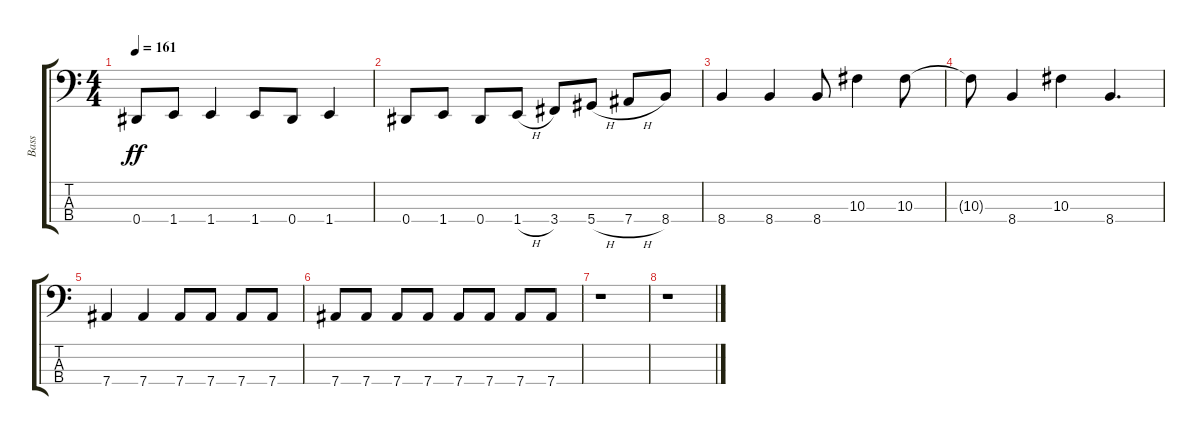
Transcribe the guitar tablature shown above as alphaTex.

\track ("Bass" "Bass") {instrument electricbassfinger}
\staff {score tabs}
\tuning (Gb2 Db2 Ab1 Eb1) {hide}
\ts (4 4)
\tempo 161
\clef f4
\ks c
0.4.8{dy ff} 1.4.8 1.4.4 1.4.8 0.4.8 1.4.4 |
0.4.8 1.4.8 0.4.8 1.4{h}.8 3.4.8 5.4{h}.8 7.4{h}.8 8.4.8 |
8.4.4 8.4.4 8.4.8 10.3.4 10.3.8 |
10.3{t}.8 8.4.4 10.3.4 8.4.4{d} |
7.4.4 7.4.4 7.4.8 7.4.8 7.4.8 7.4.8 |
7.4.8 7.4.8 7.4.8 7.4.8 7.4.8 7.4.8 7.4.8 7.4.8 |
r.1 |
r.1
